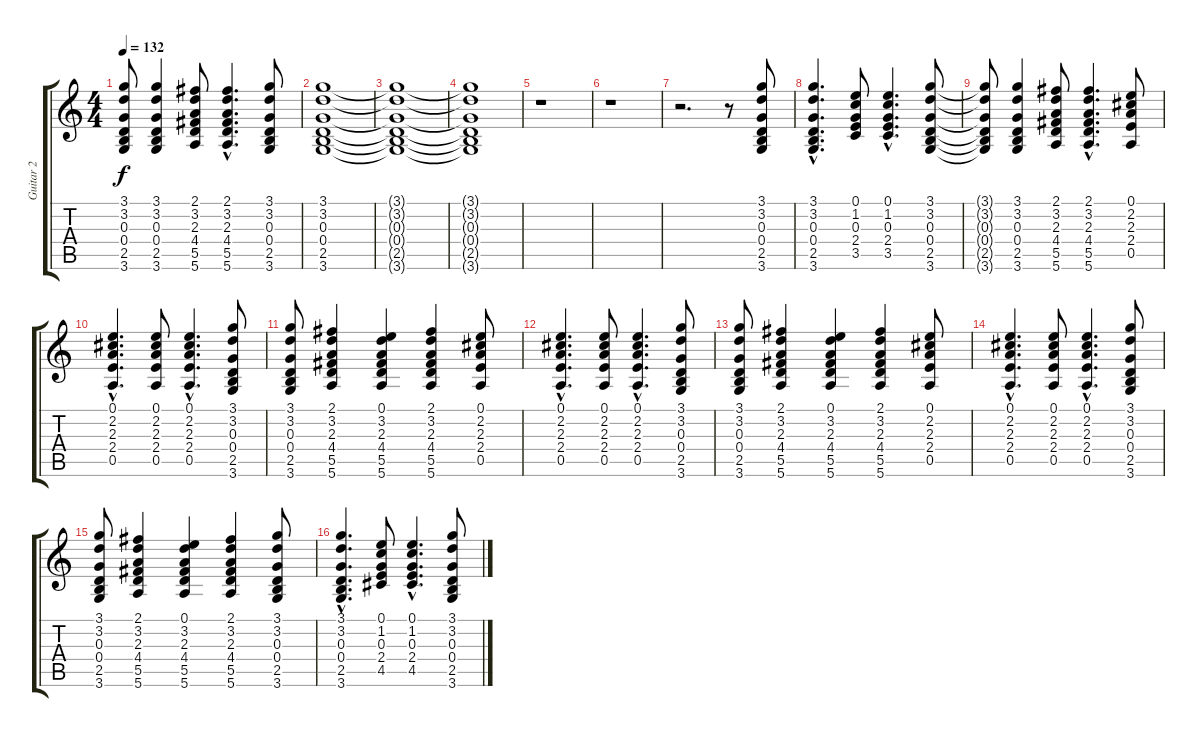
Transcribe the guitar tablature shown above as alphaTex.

\track ("Guitar 2" "Guitar 2") {instrument acousticguitarsteel}
\staff {score tabs}
\tuning (E4 B3 G3 D3 A2 E2) {hide}
\ts (4 4)
\tempo 132
\clef g2
\ks c
(3.1{t} 3.2{t} 0.3{t} 0.4{t} 2.5{t} 3.6{t}).8{dy f} (3.1 3.2 0.3 0.4 2.5 3.6).4 (2.1 3.2 2.3 4.4 5.5 5.6).8 (2.1{hac} 3.2{hac} 2.3{hac} 4.4{hac} 5.5{hac} 5.6{hac}).4{d} (3.1 3.2 0.3 0.4 2.5 3.6).8 |
(3.1 3.2 0.3 0.4 2.5 3.6).1 |
(3.1{t} 3.2{t} 0.3{t} 0.4{t} 2.5{t} 3.6{t}).1 |
(3.1{t} 3.2{t} 0.3{t} 0.4{t} 2.5{t} 3.6{t}).1 |
r.1 |
r.1 |
r.2{d} r.8 (3.1 3.2 0.3 0.4 2.5 3.6).8 |
(3.1{hac} 3.2{hac} 0.3{hac} 0.4{hac} 2.5{hac} 3.6{hac}).4{d} (0.1 1.2 0.3 2.4 3.5).8 (0.1{hac} 1.2{hac} 0.3{hac} 2.4{hac} 3.5{hac}).4{d} (3.1 3.2 0.3 0.4 2.5 3.6).8 |
(3.1{t} 3.2{t} 0.3{t} 0.4{t} 2.5{t} 3.6{t}).8 (3.1 3.2 0.3 0.4 2.5 3.6).4 (2.1 3.2 2.3 4.4 5.5 5.6).8 (2.1{hac} 3.2{hac} 2.3{hac} 4.4{hac} 5.5{hac} 5.6{hac}).4{d} (0.1 2.2 2.3 2.4 0.5).8 |
(0.1{hac} 2.2{hac} 2.3{hac} 2.4{hac} 0.5{hac}).4{d} (0.1 2.2 2.3 2.4 0.5).8 (0.1{hac} 2.2{hac} 2.3{hac} 2.4{hac} 0.5{hac}).4{d} (3.1 3.2 0.3 0.4 2.5 3.6).8 |
(3.1 3.2 0.3 0.4 2.5 3.6).8 (2.1 3.2 2.3 4.4 5.5 5.6).4 (0.1 3.2 2.3 4.4 5.5 5.6).4 (2.1 3.2 2.3 4.4 5.5 5.6).4 (0.1 2.2 2.3 2.4 0.5).8 |
(0.1{hac} 2.2{hac} 2.3{hac} 2.4{hac} 0.5{hac}).4{d} (0.1 2.2 2.3 2.4 0.5).8 (0.1{hac} 2.2{hac} 2.3{hac} 2.4{hac} 0.5{hac}).4{d} (3.1 3.2 0.3 0.4 2.5 3.6).8 |
(3.1 3.2 0.3 0.4 2.5 3.6).8 (2.1 3.2 2.3 4.4 5.5 5.6).4 (0.1 3.2 2.3 4.4 5.5 5.6).4 (2.1 3.2 2.3 4.4 5.5 5.6).4 (0.1 2.2 2.3 2.4 0.5).8 |
(0.1{hac} 2.2{hac} 2.3{hac} 2.4{hac} 0.5{hac}).4{d} (0.1 2.2 2.3 2.4 0.5).8 (0.1{hac} 2.2{hac} 2.3{hac} 2.4{hac} 0.5{hac}).4{d} (3.1 3.2 0.3 0.4 2.5 3.6).8 |
(3.1 3.2 0.3 0.4 2.5 3.6).8 (2.1 3.2 2.3 4.4 5.5 5.6).4 (0.1 3.2 2.3 4.4 5.5 5.6).4 (2.1 3.2 2.3 4.4 5.5 5.6).4 (3.1 3.2 0.3 0.4 2.5 3.6).8 |
(3.1{hac} 3.2{hac} 0.3{hac} 0.4{hac} 2.5{hac} 3.6{hac}).4{d} (0.1 1.2 0.3 2.4 4.5).8 (0.1{hac} 1.2{hac} 0.3{hac} 2.4{hac} 4.5{hac}).4{d} (3.1 3.2 0.3 0.4 2.5 3.6).8
